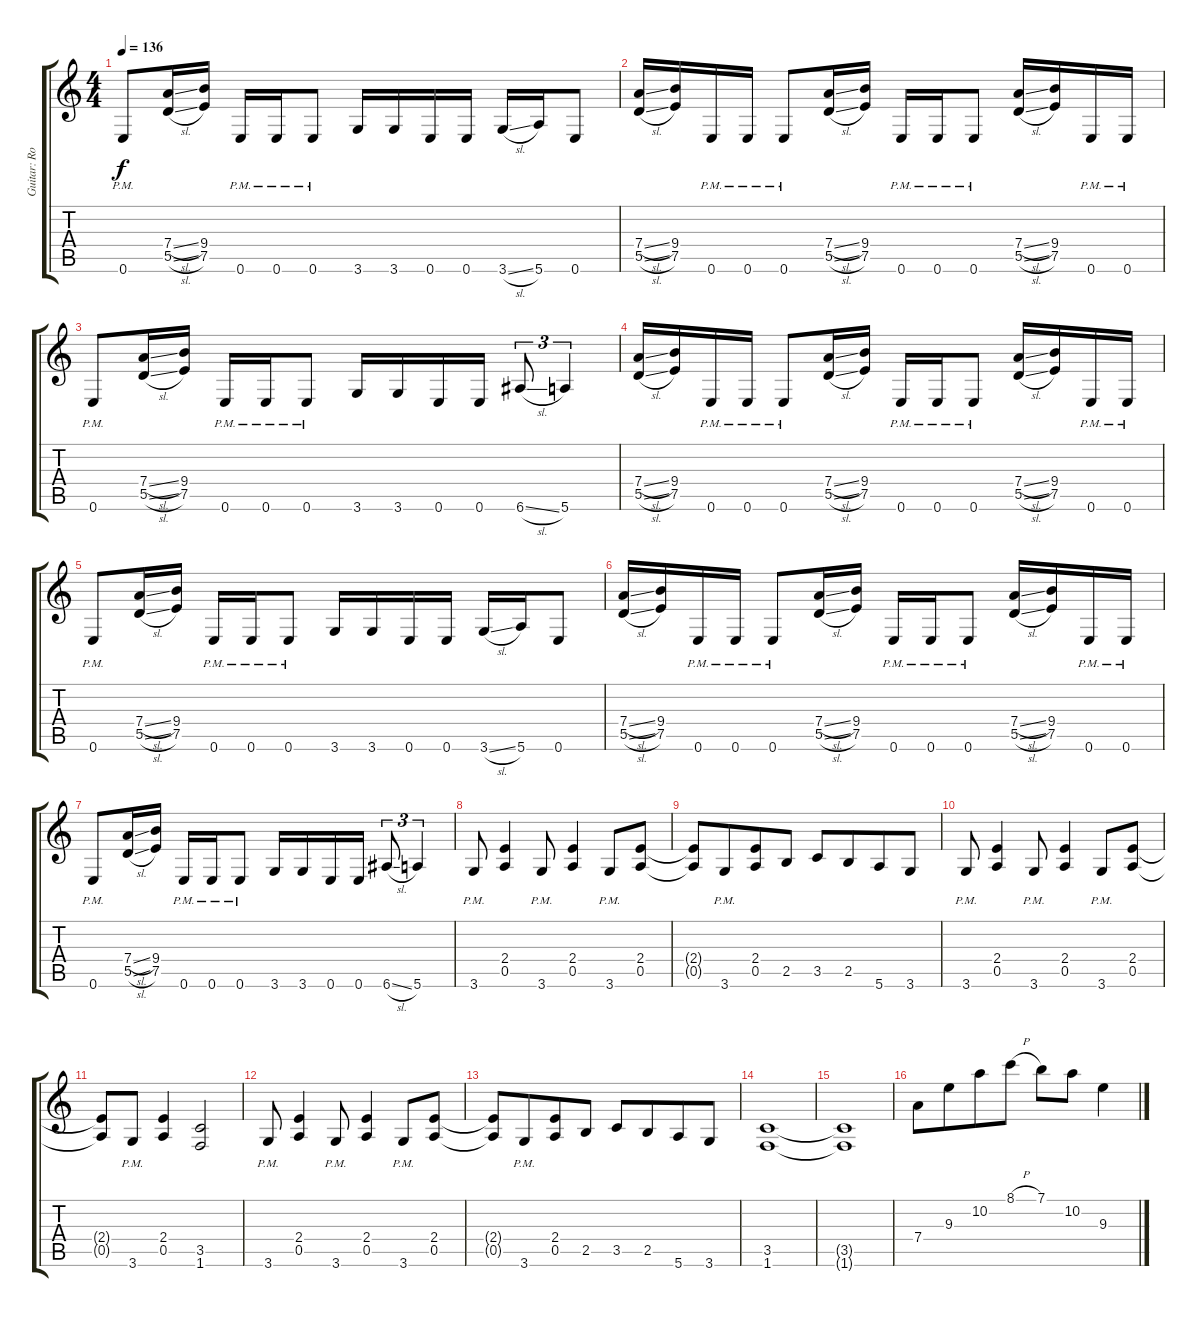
\track ("Guitar: Rob" "Guitar: Ro") {instrument distortionguitar}
\staff {score tabs}
\tuning (E4 B3 G3 D3 A2 E2) {hide}
\ts (4 4)
\tempo 136
\clef g2
\ks c
0.6{pm}.8{dy f} (7.4{sl} 5.5{sl}).16 (9.4 7.5).16 0.6{pm}.16 0.6{pm}.16 0.6{pm}.8 3.6.16 3.6.16 0.6.16 0.6.16 3.6{sl}.16 5.6.16 0.6.8 |
(7.4{sl} 5.5{sl}).16 (9.4 7.5).16 0.6{pm}.16 0.6{pm}.16 0.6{pm}.8 (7.4{sl} 5.5{sl}).16 (9.4 7.5).16 0.6{pm}.16 0.6{pm}.16 0.6{pm}.8 (7.4{sl} 5.5{sl}).16 (9.4 7.5).16 0.6{pm}.16 0.6{pm}.16 |
0.6{pm}.8 (7.4{sl} 5.5{sl}).16 (9.4 7.5).16 0.6{pm}.16 0.6{pm}.16 0.6{pm}.8 3.6.16 3.6.16 0.6.16 0.6.16 6.6{sl}.8{tu (3 2)} 5.6.4{tu (3 2)} |
(7.4{sl} 5.5{sl}).16 (9.4 7.5).16 0.6{pm}.16 0.6{pm}.16 0.6{pm}.8 (7.4{sl} 5.5{sl}).16 (9.4 7.5).16 0.6{pm}.16 0.6{pm}.16 0.6{pm}.8 (7.4{sl} 5.5{sl}).16 (9.4 7.5).16 0.6{pm}.16 0.6{pm}.16 |
0.6{pm}.8 (7.4{sl} 5.5{sl}).16 (9.4 7.5).16 0.6{pm}.16 0.6{pm}.16 0.6{pm}.8 3.6.16 3.6.16 0.6.16 0.6.16 3.6{sl}.16 5.6.16 0.6.8 |
(7.4{sl} 5.5{sl}).16 (9.4 7.5).16 0.6{pm}.16 0.6{pm}.16 0.6{pm}.8 (7.4{sl} 5.5{sl}).16 (9.4 7.5).16 0.6{pm}.16 0.6{pm}.16 0.6{pm}.8 (7.4{sl} 5.5{sl}).16 (9.4 7.5).16 0.6{pm}.16 0.6{pm}.16 |
0.6{pm}.8 (7.4{sl} 5.5{sl}).16 (9.4 7.5).16 0.6{pm}.16 0.6{pm}.16 0.6{pm}.8 3.6.16 3.6.16 0.6.16 0.6.16 6.6{sl}.8{tu (3 2)} 5.6.4{tu (3 2)} |
3.6{pm}.8 (2.4 0.5).4 3.6{pm}.8 (2.4 0.5).4 3.6{pm}.8 (2.4 0.5).8 |
(2.4{t} 0.5{t}).8 3.6{pm}.8{beam merge} (2.4 0.5).8 2.5.8 3.5.8 2.5.8{beam merge} 5.6.8 3.6.8 |
3.6{pm}.8 (2.4 0.5).4 3.6{pm}.8 (2.4 0.5).4 3.6{pm}.8 (2.4 0.5).8 |
(2.4{t} 0.5{t}).8 3.6{pm}.8{beam merge} (2.4 0.5).4 (3.5 1.6).2 |
3.6{pm}.8 (2.4 0.5).4 3.6{pm}.8 (2.4 0.5).4 3.6{pm}.8 (2.4 0.5).8 |
(2.4{t} 0.5{t}).8 3.6{pm}.8{beam merge} (2.4 0.5).8 2.5.8 3.5.8 2.5.8{beam merge} 5.6.8 3.6.8 |
(3.5 1.6).1 |
(3.5{t} 1.6{t}).1 |
7.4.8 9.3.8{beam merge} 10.2.8 8.1{h}.8 7.1.8 10.2.8 9.3.4
